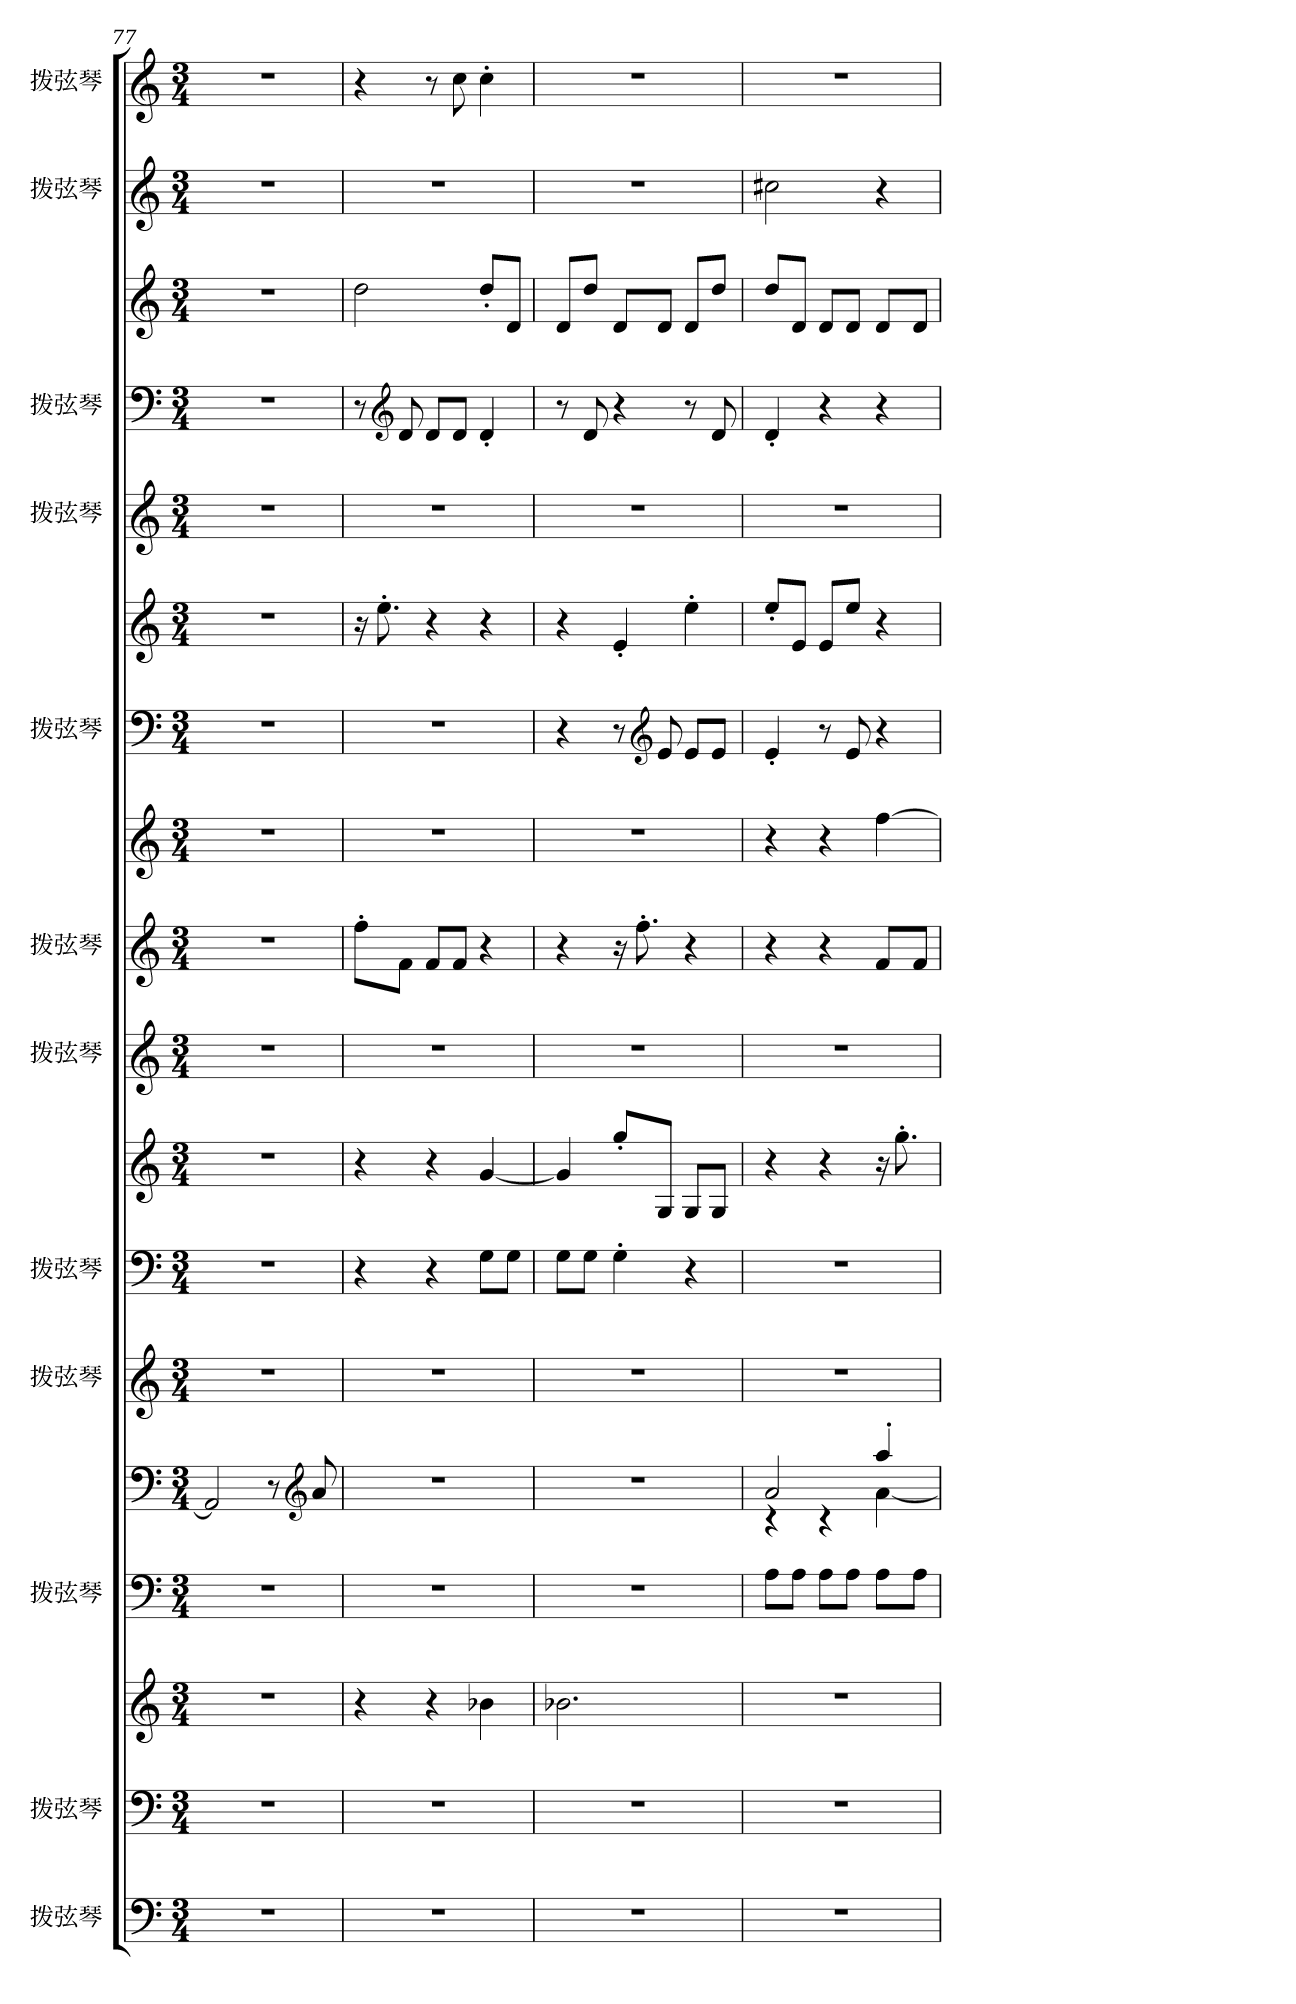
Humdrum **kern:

**kern	**kern	**kern	**kern	**kern	**kern	**kern	**kern	**kern	**kern	**kern	**kern	**kern	**kern	**kern	**kern	**kern	**kern
*part12	*part11	*part11	*part10	*part10	*part9	*part8	*part8	*part7	*part6	*part6	*part5	*part5	*part4	*part3	*part3	*part2	*part1
*staff18	*staff17	*staff16	*staff15	*staff14	*staff13	*staff12	*staff11	*staff10	*staff9	*staff8	*staff7	*staff6	*staff5	*staff4	*staff3	*staff2	*staff1
*I"拨弦琴	*I"拨弦琴	*	*I"拨弦琴	*	*I"拨弦琴	*I"拨弦琴	*	*I"拨弦琴	*I"拨弦琴	*	*I"拨弦琴	*	*I"拨弦琴	*I"拨弦琴	*	*I"拨弦琴	*I"拨弦琴
*clefF4	*clefF4	*clefG2	*clefF4	*clefF4	*clefG2	*clefF4	*clefG2	*clefG2	*clefG2	*clefG2	*clefF4	*clefG2	*clefG2	*clefF4	*clefG2	*clefG2	*clefG2
*k[]	*k[]	*k[]	*k[]	*k[]	*k[]	*k[]	*k[]	*k[]	*k[]	*k[]	*k[]	*k[]	*k[]	*k[]	*k[]	*k[]	*k[]
*M3/4	*M3/4	*M3/4	*M3/4	*M3/4	*M3/4	*M3/4	*M3/4	*M3/4	*M3/4	*M3/4	*M3/4	*M3/4	*M3/4	*M3/4	*M3/4	*M3/4	*M3/4
=77	=77	=77	=77	=77	=77	=77	=77	=77	=77	=77	=77	=77	=77	=77	=77	=77	=77
2.r	2.r	2.r	2.r	2AA/]	2.r	2.r	2.r	2.r	2.r	2.r	2.r	2.r	2.r	2.r	2.r	2.r	2.r
.	.	.	.	8r	.	.	.	.	.	.	.	.	.	.	.	.	.
*	*	*	*	*clefG2	*	*	*	*	*	*	*	*	*	*	*	*	*
.	.	.	.	8a/	.	.	.	.	.	.	.	.	.	.	.	.	.
=78	=78	=78	=78	=78	=78	=78	=78	=78	=78	=78	=78	=78	=78	=78	=78	=78	=78
2.r	2.r	4r	2.r	2.r	2.r	4r	4r	2.r	8ff'\L	2.r	2.r	16r	2.r	8r	2dd\	2.r	4r
.	.	.	.	.	.	.	.	.	.	.	.	8.ee'\	.	.	.	.	.
*	*	*	*	*	*	*	*	*	*	*	*	*	*	*clefG2	*	*	*
.	.	.	.	.	.	.	.	.	8f\J	.	.	.	.	8d/	.	.	.
.	.	4r	.	.	.	4r	4r	.	8f/L	.	.	4r	.	8d/L	.	.	8r
.	.	.	.	.	.	.	.	.	8f/J	.	.	.	.	8d/J	.	.	8cc\
.	.	4b-X\	.	.	.	8G\L	[4g/	.	4r	.	.	4r	.	4d'/	8dd'/L	.	4cc'\
.	.	.	.	.	.	8G\J	.	.	.	.	.	.	.	.	8d/J	.	.
!!LO:PB:g=z
=79	=79	=79	=79	=79	=79	=79	=79	=79	=79	=79	=79	=79	=79	=79	=79	=79	=79
2.r	2.r	2.b-X\	2.r	2.r	2.r	8G\L	4g/]	2.r	4r	2.r	4r	4r	2.r	8r	8d/L	2.r	2.r
.	.	.	.	.	.	8G\J	.	.	.	.	.	.	.	8d/	8dd/J	.	.
.	.	.	.	.	.	4G'\	8gg'/L	.	16r	.	8r	4e'/	.	4r	8d/L	.	.
.	.	.	.	.	.	.	.	.	8.ff'\	.	.	.	.	.	.	.	.
*	*	*	*	*	*	*	*	*	*	*	*clefG2	*	*	*	*	*	*
.	.	.	.	.	.	.	8G/J	.	.	.	8e/	.	.	.	8d/J	.	.
.	.	.	.	.	.	4r	8G/L	.	4r	.	8e/L	4ee'\	.	8r	8d/L	.	.
.	.	.	.	.	.	.	8G/J	.	.	.	8e/J	.	.	8d/	8dd/J	.	.
=80	=80	=80	=80	=80	=80	=80	=80	=80	=80	=80	=80	=80	=80	=80	=80	=80	=80
*	*	*	*	*^	*	*	*	*	*	*	*	*	*	*	*	*	*
2.r	2.r	2.r	8A\L	2a/	4r	2.r	2.r	4r	2.r	4r	4r	4e'/	8ee'/L	2.r	4d'/	8dd/L	2cc#X\	2.r
.	.	.	8A\J	.	.	.	.	.	.	.	.	.	8e/J	.	.	8d/J	.	.
.	.	.	8A\L	.	4r	.	.	4r	.	4r	4r	8r	8e/L	.	4r	8d/L	.	.
.	.	.	8A\J	.	.	.	.	.	.	.	.	8e/	8ee/J	.	.	8d/J	.	.
.	.	.	8A\L	4aa'/	[4a\	.	.	16r	.	8f/L	[4ff\	4r	4r	.	4r	8d/L	4r	.
.	.	.	.	.	.	.	.	8.gg'\	.	.	.	.	.	.	.	.	.	.
.	.	.	8A\J	.	.	.	.	.	.	8f/J	.	.	.	.	.	8d/J	.	.
*	*	*	*	*v	*v	*	*	*	*	*	*	*	*	*	*	*	*	*
=	=	=	=	=	=	=	=	=	=	=	=	=	=	=	=	=	=
*-	*-	*-	*-	*-	*-	*-	*-	*-	*-	*-	*-	*-	*-	*-	*-	*-	*-
